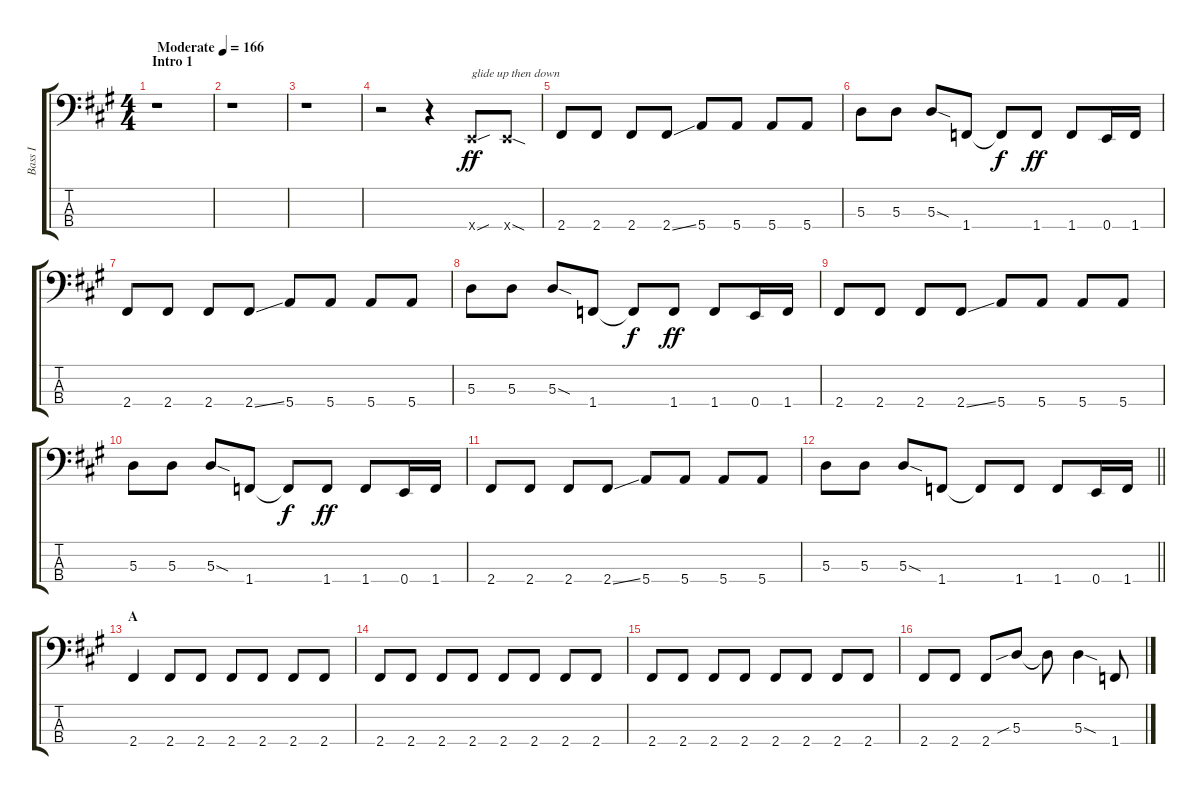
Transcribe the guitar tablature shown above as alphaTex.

\track ("Bass I" "Bass I") {instrument electricbasspick}
\staff {score tabs}
\tuning (G2 D2 A1 E1) {hide}
\ts (4 4)
\section ("" "Intro 1")
\tempo (166 "Moderate")
\clef f4
\ks a
r.1{dy ff instrument electricbasspick} |
r.1 |
r.1 |
r.2 r.4 0.4{sou x}.8{txt "glide up then down"} 0.4{sod x}.8 |
2.4.8 2.4.8 2.4.8 2.4{ss}.8 5.4.8 5.4.8 5.4.8 5.4.8 |
5.3.8 5.3.8 5.3{sod}.8 1.4.8 1.4{t}.8{dy f} 1.4.8{dy ff} 1.4.8 0.4.16 1.4.16 |
2.4.8 2.4.8 2.4.8 2.4{ss}.8 5.4.8 5.4.8 5.4.8 5.4.8 |
5.3.8 5.3.8 5.3{sod}.8 1.4.8 1.4{t}.8{dy f} 1.4.8{dy ff} 1.4.8 0.4.16 1.4.16 |
2.4.8 2.4.8 2.4.8 2.4{ss}.8 5.4.8 5.4.8 5.4.8 5.4.8 |
5.3.8 5.3.8 5.3{sod}.8 1.4.8 1.4{t}.8{dy f} 1.4.8{dy ff} 1.4.8 0.4.16 1.4.16 |
2.4.8 2.4.8 2.4.8 2.4{ss}.8 5.4.8 5.4.8 5.4.8 5.4.8 |
\barLineRight lightlight
5.3.8 5.3.8 5.3{sod}.8 1.4.8 1.4{t}.8 1.4.8 1.4.8 0.4.16 1.4.16 |
\section ("" "A")
2.4.4 2.4.8 2.4.8 2.4.8 2.4.8 2.4.8 2.4.8 |
2.4.8 2.4.8 2.4.8 2.4.8 2.4.8 2.4.8 2.4.8 2.4.8 |
2.4.8 2.4.8 2.4.8 2.4.8 2.4.8 2.4.8 2.4.8 2.4.8 |
2.4.8 2.4.8 2.4.8 5.3{sib}.8 5.3{t}.8 5.3{sod}.4 1.4.8
